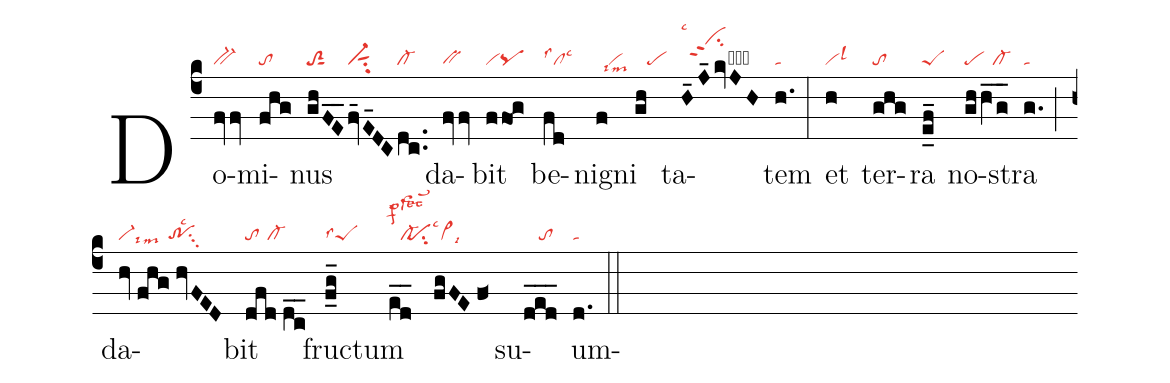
nabc-lines: 1;
%%
(c4) Do(fvfv|bv-)mi(fhg|to)nus(ghFE__|toS2sut1|fv_14E_14DC|vi-sut1su2|dc..|cl-)
da(fvfv|bv)bit(ffo!g|vipq)
be(fd///|cllss1lsc3////)nig(///f|//vilsim8)ni(///gh//|///pe//)
ta(//H_14/J_14kvJH|cihmppt2lsc1hm)tem(h.|ta)(:)
et(h|vilsl3) ter(ghg|to)ra(e_0f_1|peS)
no(ghhVg__|pe//cl-)stra(g.|ta) (;)
da(hv///fhg///hvFED|vi-lsim9//trsu3lsc2)bit(//dfd//dc__|to//cl-)
fruc(f_0g_1|peSlss4)tum(//////ed__///////fgFE//f<|cl-lspfec2``````pesu2lsc3vi>lsi9)
su(/////ded___|////to)um(d.|ta)(::)
